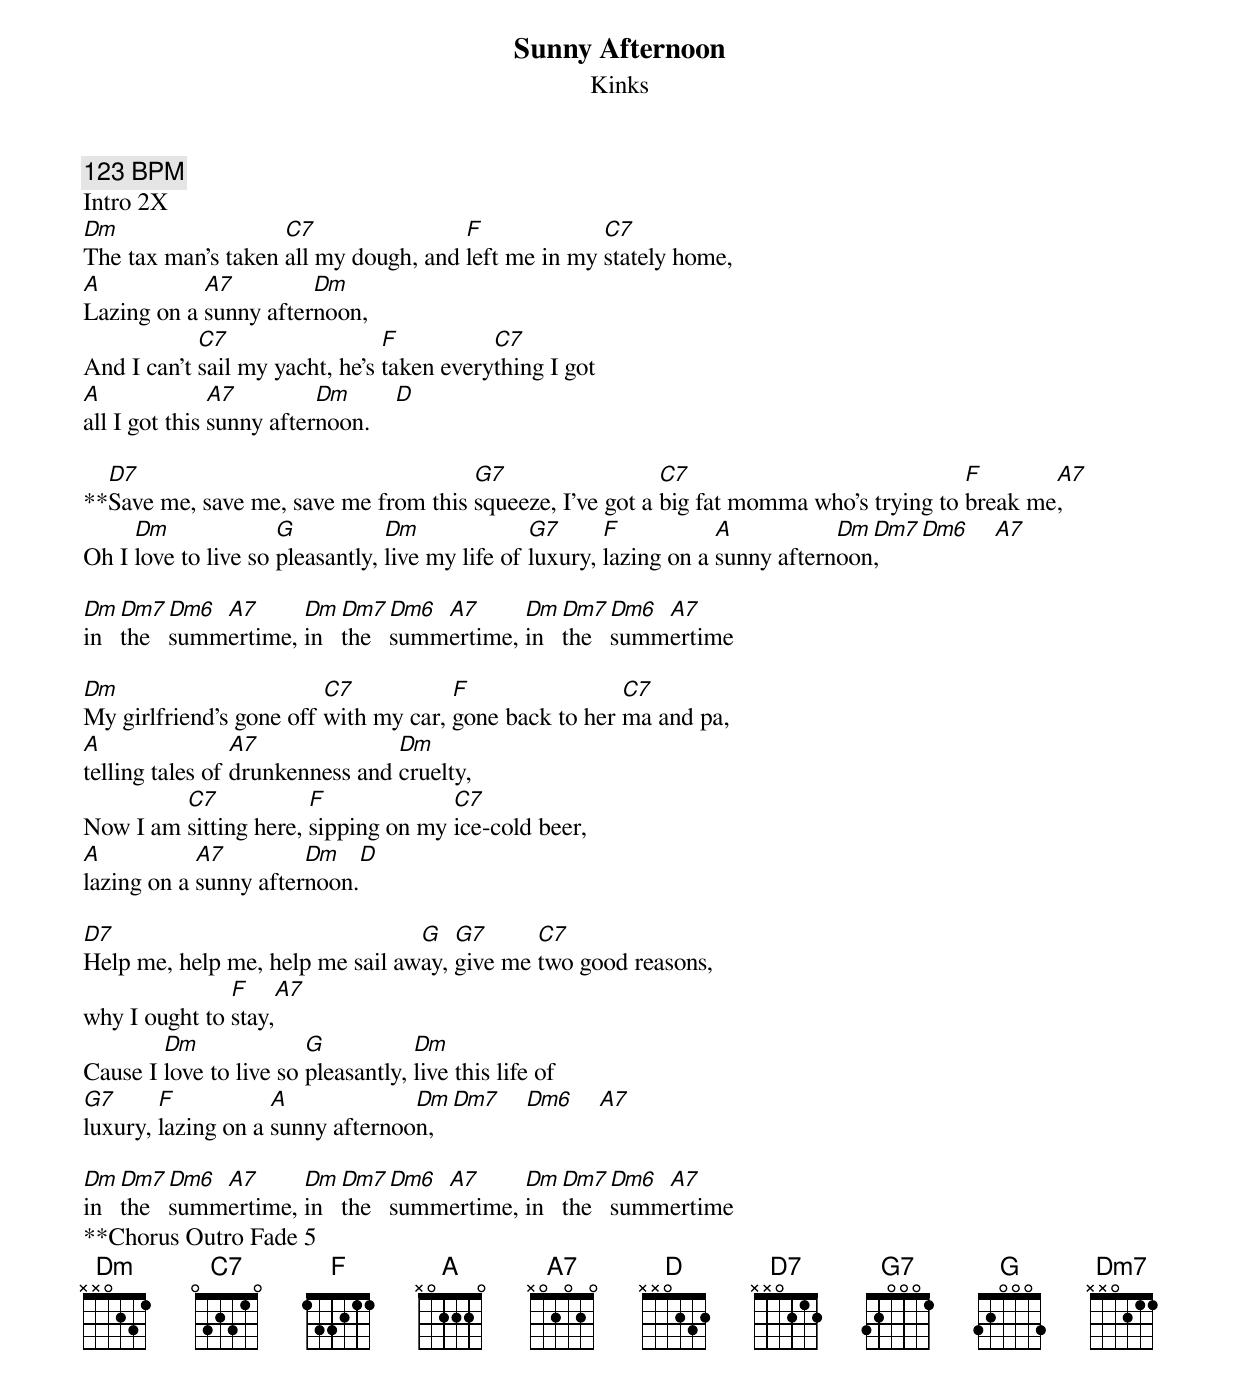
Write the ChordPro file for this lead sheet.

{title:Sunny Afternoon}
{subtitle:Kinks}
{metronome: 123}
{c:123 BPM}
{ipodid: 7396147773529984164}
Intro 2X
[Dm]The tax man's taken [C7]all my dough, and [F]left me in my [C7]stately home,
[A]Lazing on a [A7]sunny after[Dm]noon,
And I can't [C7]sail my yacht, he's [F]taken every[C7]thing I got
[A]all I got this [A7]sunny after[Dm]noon.    [D]

**[D7]Save me, save me, save me from this [G7]squeeze, I've got a [C7]big fat momma who's trying to [F]break me[A7],
Oh I [Dm]love to live so [G]pleasantly, [Dm]live my life of [G7]luxury, [F]lazing on a [A]sunny aftern[Dm]oon[Dm7],   [Dm6]    [A7]

[Dm]in [Dm7]the [Dm6]summ[A7]ertime, [Dm]in [Dm7]the [Dm6]summ[A7]ertime, [Dm]in [Dm7]the [Dm6]summ[A7]ertime

[Dm]My girlfriend's gone off [C7]with my car, [F]gone back to her [C7]ma and pa,
[A]telling tales of [A7]drunkenness and [Dm]cruelty,
Now I am [C7]sitting here, [F]sipping on my [C7]ice-cold beer,
[A]lazing on a [A7]sunny after[Dm]noon.[D]

[D7]Help me, help me, help me sail aw[G]ay, [G7]give me [C7]two good reasons,
why I ought to [F]stay,[A7]
Cause I [Dm]love to live so [G]pleasantly, [Dm]live this life of
[G7]luxury, [F]lazing on a [A]sunny afternoo[Dm]n, [Dm7]    [Dm6]    [A7]

[Dm]in [Dm7]the [Dm6]summ[A7]ertime, [Dm]in [Dm7]the [Dm6]summ[A7]ertime, [Dm]in [Dm7]the [Dm6]summ[A7]ertime
**Chorus Outro Fade 5
